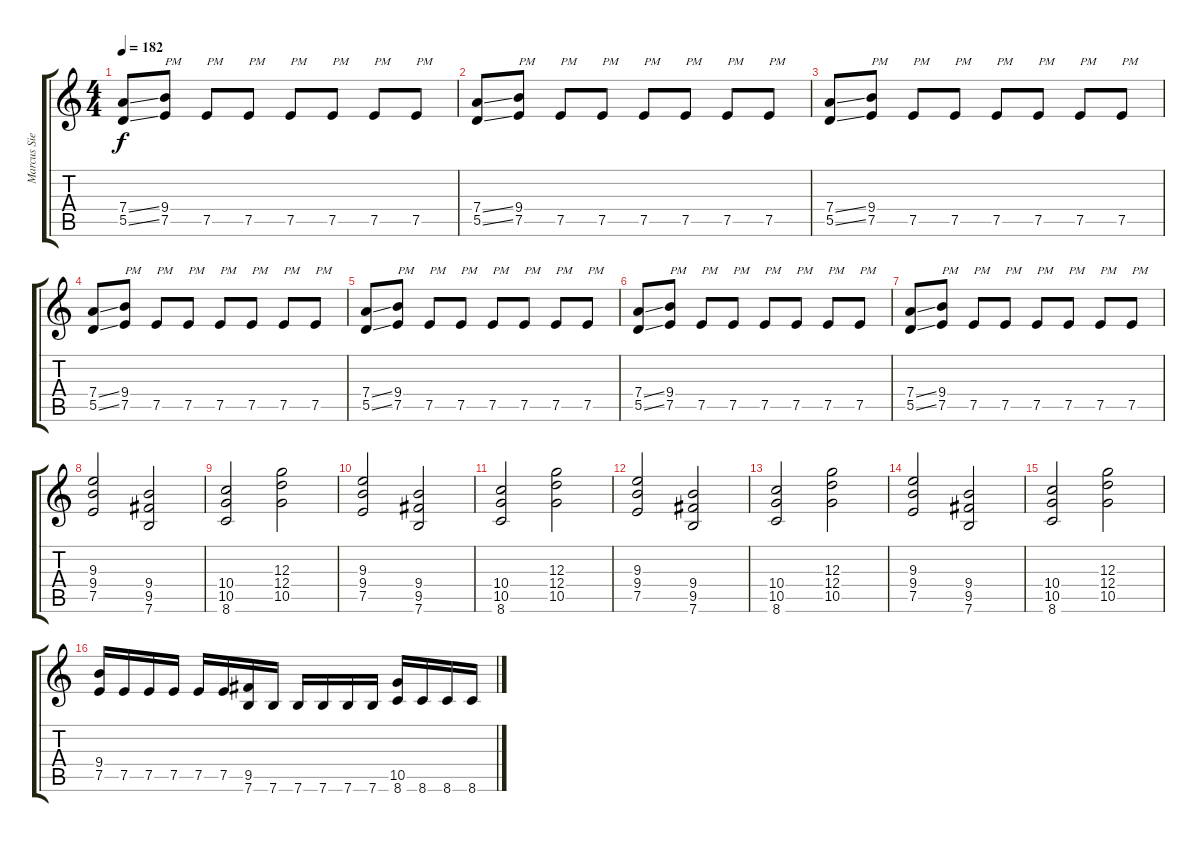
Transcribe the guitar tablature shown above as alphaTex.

\track ("Marcus Siepen" "Marcus Sie") {instrument overdrivenguitar}
\staff {score tabs}
\tuning (E4 B3 G3 D3 A2 E2) {hide}
\ts (4 4)
\tempo 182
\clef g2
\ks c
(7.4{ss} 5.5{ss}).8{dy f} (9.4 7.5).8{txt "PM"} 7.5.8{txt "PM"} 7.5.8{txt "PM"} 7.5.8{txt "PM"} 7.5.8{txt "PM"} 7.5.8{txt "PM"} 7.5.8{txt "PM"} |
(7.4{ss} 5.5{ss}).8 (9.4 7.5).8{txt "PM"} 7.5.8{txt "PM"} 7.5.8{txt "PM"} 7.5.8{txt "PM"} 7.5.8{txt "PM"} 7.5.8{txt "PM"} 7.5.8{txt "PM"} |
(7.4{ss} 5.5{ss}).8 (9.4 7.5).8{txt "PM"} 7.5.8{txt "PM"} 7.5.8{txt "PM"} 7.5.8{txt "PM"} 7.5.8{txt "PM"} 7.5.8{txt "PM"} 7.5.8{txt "PM"} |
(7.4{ss} 5.5{ss}).8 (9.4 7.5).8{txt "PM"} 7.5.8{txt "PM"} 7.5.8{txt "PM"} 7.5.8{txt "PM"} 7.5.8{txt "PM"} 7.5.8{txt "PM"} 7.5.8{txt "PM"} |
(7.4{ss} 5.5{ss}).8 (9.4 7.5).8{txt "PM"} 7.5.8{txt "PM"} 7.5.8{txt "PM"} 7.5.8{txt "PM"} 7.5.8{txt "PM"} 7.5.8{txt "PM"} 7.5.8{txt "PM"} |
(7.4{ss} 5.5{ss}).8 (9.4 7.5).8{txt "PM"} 7.5.8{txt "PM"} 7.5.8{txt "PM"} 7.5.8{txt "PM"} 7.5.8{txt "PM"} 7.5.8{txt "PM"} 7.5.8{txt "PM"} |
(7.4{ss} 5.5{ss}).8 (9.4 7.5).8{txt "PM"} 7.5.8{txt "PM"} 7.5.8{txt "PM"} 7.5.8{txt "PM"} 7.5.8{txt "PM"} 7.5.8{txt "PM"} 7.5.8{txt "PM"} |
(9.3 9.4 7.5).2 (9.4 9.5 7.6).2 |
(10.4 10.5 8.6).2 (12.3 12.4 10.5).2 |
(9.3 9.4 7.5).2 (9.4 9.5 7.6).2 |
(10.4 10.5 8.6).2 (12.3 12.4 10.5).2 |
(9.3 9.4 7.5).2 (9.4 9.5 7.6).2 |
(10.4 10.5 8.6).2 (12.3 12.4 10.5).2 |
(9.3 9.4 7.5).2 (9.4 9.5 7.6).2 |
(10.4 10.5 8.6).2 (12.3 12.4 10.5).2 |
(9.4 7.5).16 7.5.16 7.5.16 7.5.16 7.5.16 7.5.16 (9.5 7.6).16 7.6.16 7.6.16 7.6.16 7.6.16 7.6.16 (10.5 8.6).16 8.6.16 8.6.16 8.6.16
